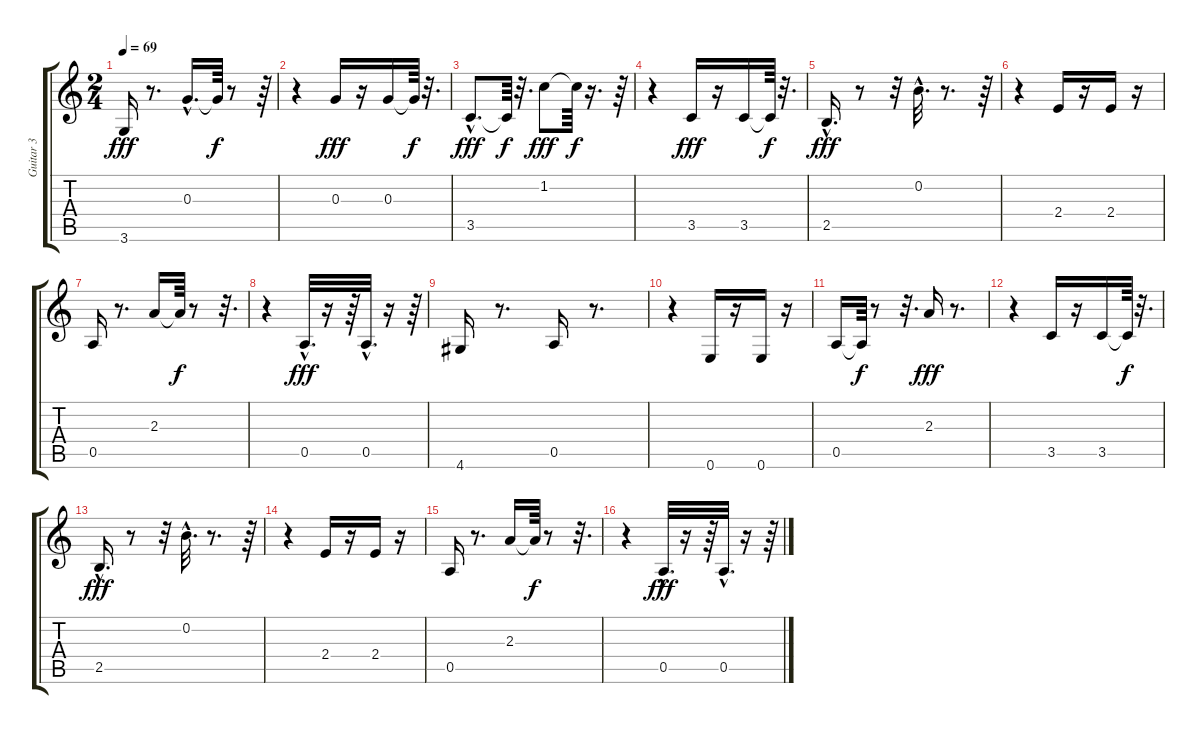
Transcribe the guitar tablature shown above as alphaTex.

\track ("Guitar 3" "Guitar 3") {instrument acousticguitarnylon}
\staff {score tabs}
\tuning (E4 B3 G3 D3 A2 E2) {hide}
\ts (2 4)
\tempo 69
\clef g2
\ks c
3.6.16{dy fff} r.8{d} 0.3{hac}.16{d} 0.3{t}.64{dy f} r.8 r.64 |
r.4 0.3.16{dy fff} r.16 0.3.16 0.3{t}.64{dy f} r.32{d} |
3.5{hac}.8{d dy fff} 3.5{t}.64{dy f} r.32{d} 1.2.8{dy fff} 1.2{t}.64{dy f} r.16{d} r.64 |
r.4 3.5.16{dy fff} r.16 3.5.16 3.5{t}.64{dy f} r.32{d} |
2.5{hac}.16{d dy fff} r.8 r.32 0.2{hac}.32{d} r.8{d} r.64 |
r.4 2.4.16 r.16 2.4.16 r.16 |
0.5.16 r.8{d} 2.3.16 2.3{t}.64{dy f} r.8 r.32{d} |
r.4 0.5{hac}.32{d dy fff} r.16 r.64 0.5{hac}.32{d} r.16 r.64 |
4.6.16 r.8{d} 0.5.16 r.8{d} |
r.4 0.6.16 r.16 0.6.16 r.16 |
0.5.16 0.5{t}.64{dy f} r.8 r.32{d} 2.3.16{dy fff} r.8{d} |
r.4 3.5.16 r.16 3.5.16 3.5{t}.64{dy f} r.32{d} |
2.5{hac}.16{d dy fff} r.8 r.32 0.2{hac}.32{d} r.8{d} r.64 |
r.4 2.4.16 r.16 2.4.16 r.16 |
0.5.16 r.8{d} 2.3.16 2.3{t}.64{dy f} r.8 r.32{d} |
r.4 0.5{hac}.32{d dy fff} r.16 r.64 0.5{hac}.32{d} r.16 r.64
